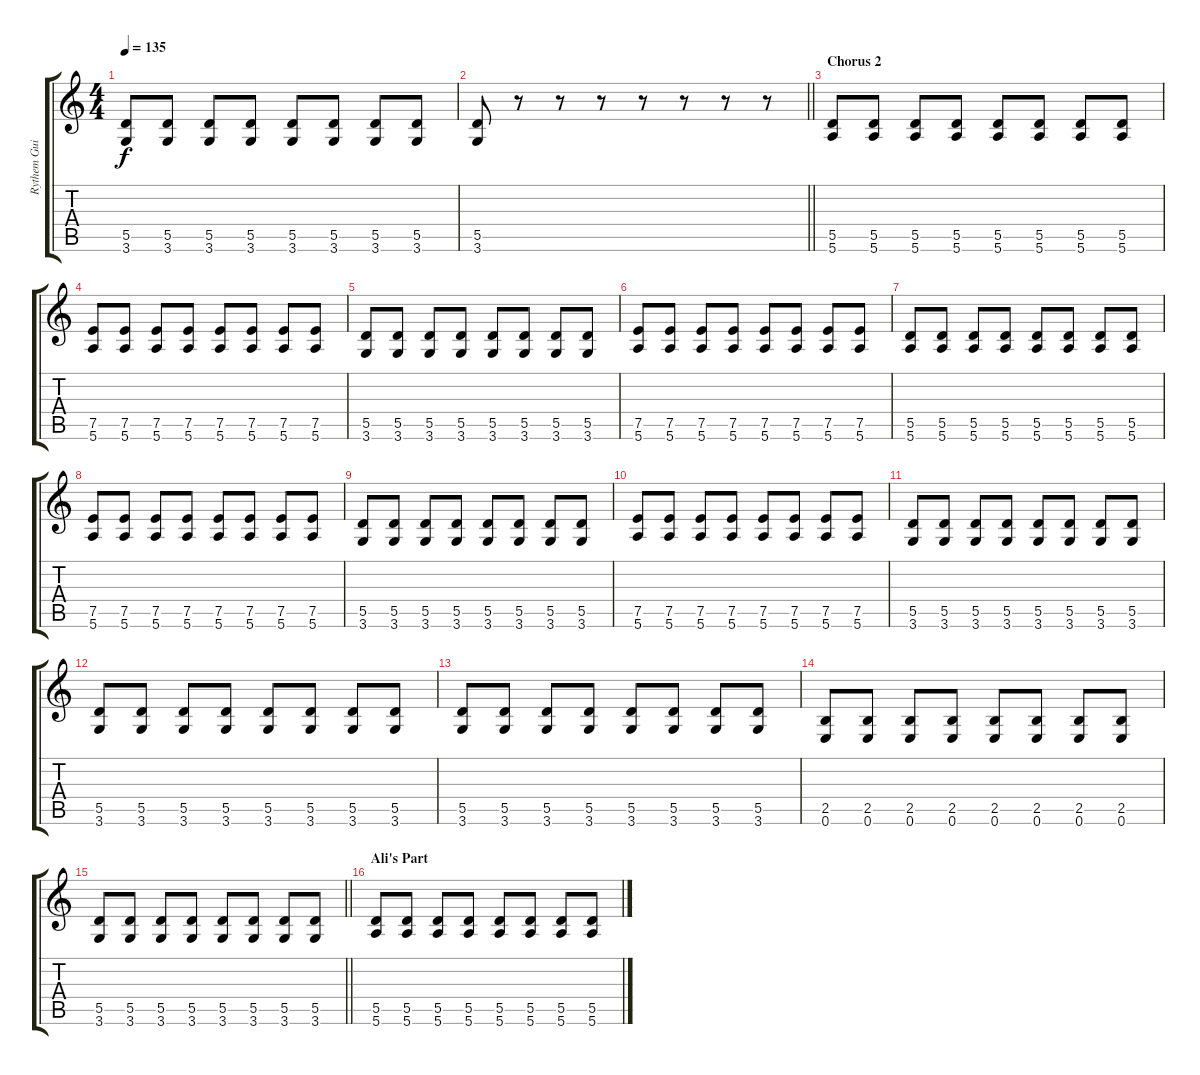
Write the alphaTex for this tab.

\track ("Rythem Guitar - Justin Mauriello" "Rythem Gui") {instrument distortionguitar}
\staff {score tabs}
\tuning (E4 B3 G3 D3 A2 E2) {hide}
\ts (4 4)
\tempo 135
\clef g2
\ks c
(5.5 3.6).8{dy f} (5.5 3.6).8 (5.5 3.6).8 (5.5 3.6).8 (5.5 3.6).8 (5.5 3.6).8 (5.5 3.6).8 (5.5 3.6).8 |
\barLineRight lightlight
(5.5 3.6).8 r.8 r.8 r.8 r.8 r.8 r.8 r.8 |
\section ("" "Chorus 2")
(5.5 5.6).8 (5.5 5.6).8 (5.5 5.6).8 (5.5 5.6).8 (5.5 5.6).8 (5.5 5.6).8 (5.5 5.6).8 (5.5 5.6).8 |
(7.5 5.6).8 (7.5 5.6).8 (7.5 5.6).8 (7.5 5.6).8 (7.5 5.6).8 (7.5 5.6).8 (7.5 5.6).8 (7.5 5.6).8 |
(5.5 3.6).8 (5.5 3.6).8 (5.5 3.6).8 (5.5 3.6).8 (5.5 3.6).8 (5.5 3.6).8 (5.5 3.6).8 (5.5 3.6).8 |
(7.5 5.6).8 (7.5 5.6).8 (7.5 5.6).8 (7.5 5.6).8 (7.5 5.6).8 (7.5 5.6).8 (7.5 5.6).8 (7.5 5.6).8 |
(5.5 5.6).8 (5.5 5.6).8 (5.5 5.6).8 (5.5 5.6).8 (5.5 5.6).8 (5.5 5.6).8 (5.5 5.6).8 (5.5 5.6).8 |
(7.5 5.6).8 (7.5 5.6).8 (7.5 5.6).8 (7.5 5.6).8 (7.5 5.6).8 (7.5 5.6).8 (7.5 5.6).8 (7.5 5.6).8 |
(5.5 3.6).8 (5.5 3.6).8 (5.5 3.6).8 (5.5 3.6).8 (5.5 3.6).8 (5.5 3.6).8 (5.5 3.6).8 (5.5 3.6).8 |
(7.5 5.6).8 (7.5 5.6).8 (7.5 5.6).8 (7.5 5.6).8 (7.5 5.6).8 (7.5 5.6).8 (7.5 5.6).8 (7.5 5.6).8 |
(5.5 3.6).8 (5.5 3.6).8 (5.5 3.6).8 (5.5 3.6).8 (5.5 3.6).8 (5.5 3.6).8 (5.5 3.6).8 (5.5 3.6).8 |
(5.5 3.6).8 (5.5 3.6).8 (5.5 3.6).8 (5.5 3.6).8 (5.5 3.6).8 (5.5 3.6).8 (5.5 3.6).8 (5.5 3.6).8 |
(5.5 3.6).8 (5.5 3.6).8 (5.5 3.6).8 (5.5 3.6).8 (5.5 3.6).8 (5.5 3.6).8 (5.5 3.6).8 (5.5 3.6).8 |
(2.5 0.6).8 (2.5 0.6).8 (2.5 0.6).8 (2.5 0.6).8 (2.5 0.6).8 (2.5 0.6).8 (2.5 0.6).8 (2.5 0.6).8 |
\barLineRight lightlight
(5.5 3.6).8 (5.5 3.6).8 (5.5 3.6).8 (5.5 3.6).8 (5.5 3.6).8 (5.5 3.6).8 (5.5 3.6).8 (5.5 3.6).8 |
\section ("" "Ali's Part")
(5.5 5.6).8 (5.5 5.6).8 (5.5 5.6).8 (5.5 5.6).8 (5.5 5.6).8 (5.5 5.6).8 (5.5 5.6).8 (5.5 5.6).8
